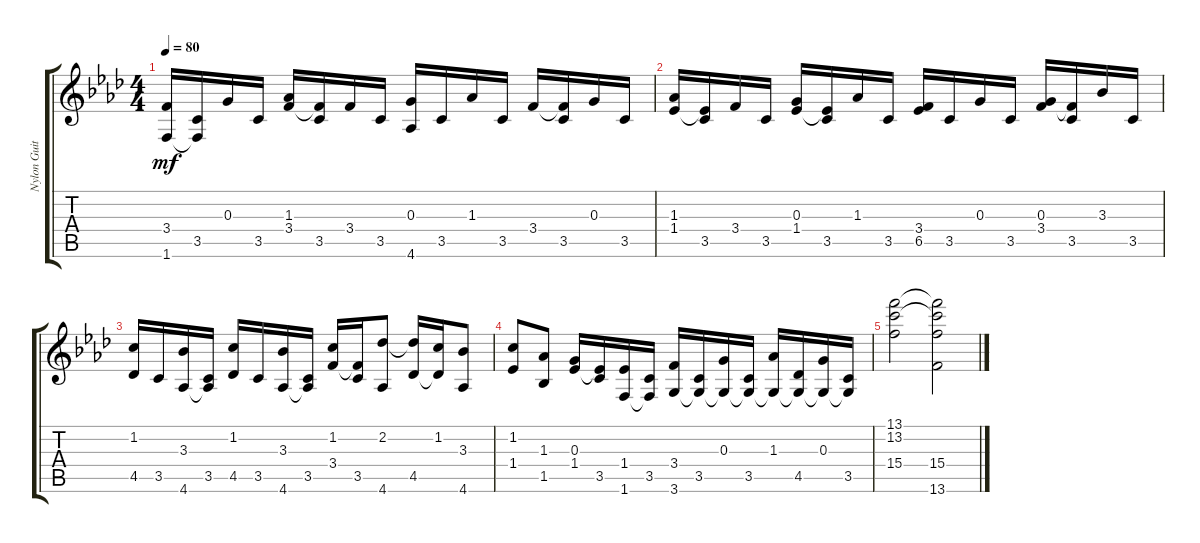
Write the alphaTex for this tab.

\track ("Nylon Guitar" "Nylon Guit") {instrument acousticguitarnylon}
\staff {score tabs}
\tuning (E4 B3 G3 D3 A2 E2) {hide}
\ts (4 4)
\tempo 80
\clef g2
\ks ab
(3.4 1.6).16{dy mf} (3.5 1.6{t}).16 0.3.16 3.5.16 (1.3 3.4).16 (3.4{t} 3.5).16 3.4.16 3.5.16 (0.3 4.6).16 3.5.16 1.3.16 3.5.16 3.4.16 (3.4{t} 3.5).16 0.3.16 3.5.16 |
(1.3 1.4).16 (1.4{t} 3.5).16 3.4.16 3.5.16 (0.3 1.4).16 (1.4{t} 3.5).16 1.3.16 3.5.16 (3.4 6.5).16 3.5.16 0.3.16 3.5.16 (0.3 3.4).16 (3.4{t} 3.5).16 3.3.16 3.5.16 |
(1.2 4.5).16 3.5.16 (3.3 4.6).16 (3.5 4.6{t}).16 (1.2 4.5).16 3.5.16 (3.3 4.6).16 (3.5 4.6{t}).16 (1.2 3.4).16 (3.4{t} 3.5).16 (2.2 4.6).8 (2.2{t} 4.5).16 (1.2 4.5{t}).16 (3.3 4.6).8 |
(1.2 1.4).8 (1.3 1.5).8 (0.3 1.4).16 (1.4{t} 3.5).16 (1.4 1.6).16 (3.5 1.6{t}).16 (3.4 3.6).16 (3.5 3.6{t}).16 (0.3 3.6{t}).16 (3.5 3.6{t}).16 (1.3 3.6{t}).16 (4.5 3.6{t}).16 (0.3 3.6{t}).16 (3.5 3.6{t}).16 |
(13.1 13.2 15.4).2 (13.1{t} 13.2{t} 15.4 13.6).2
